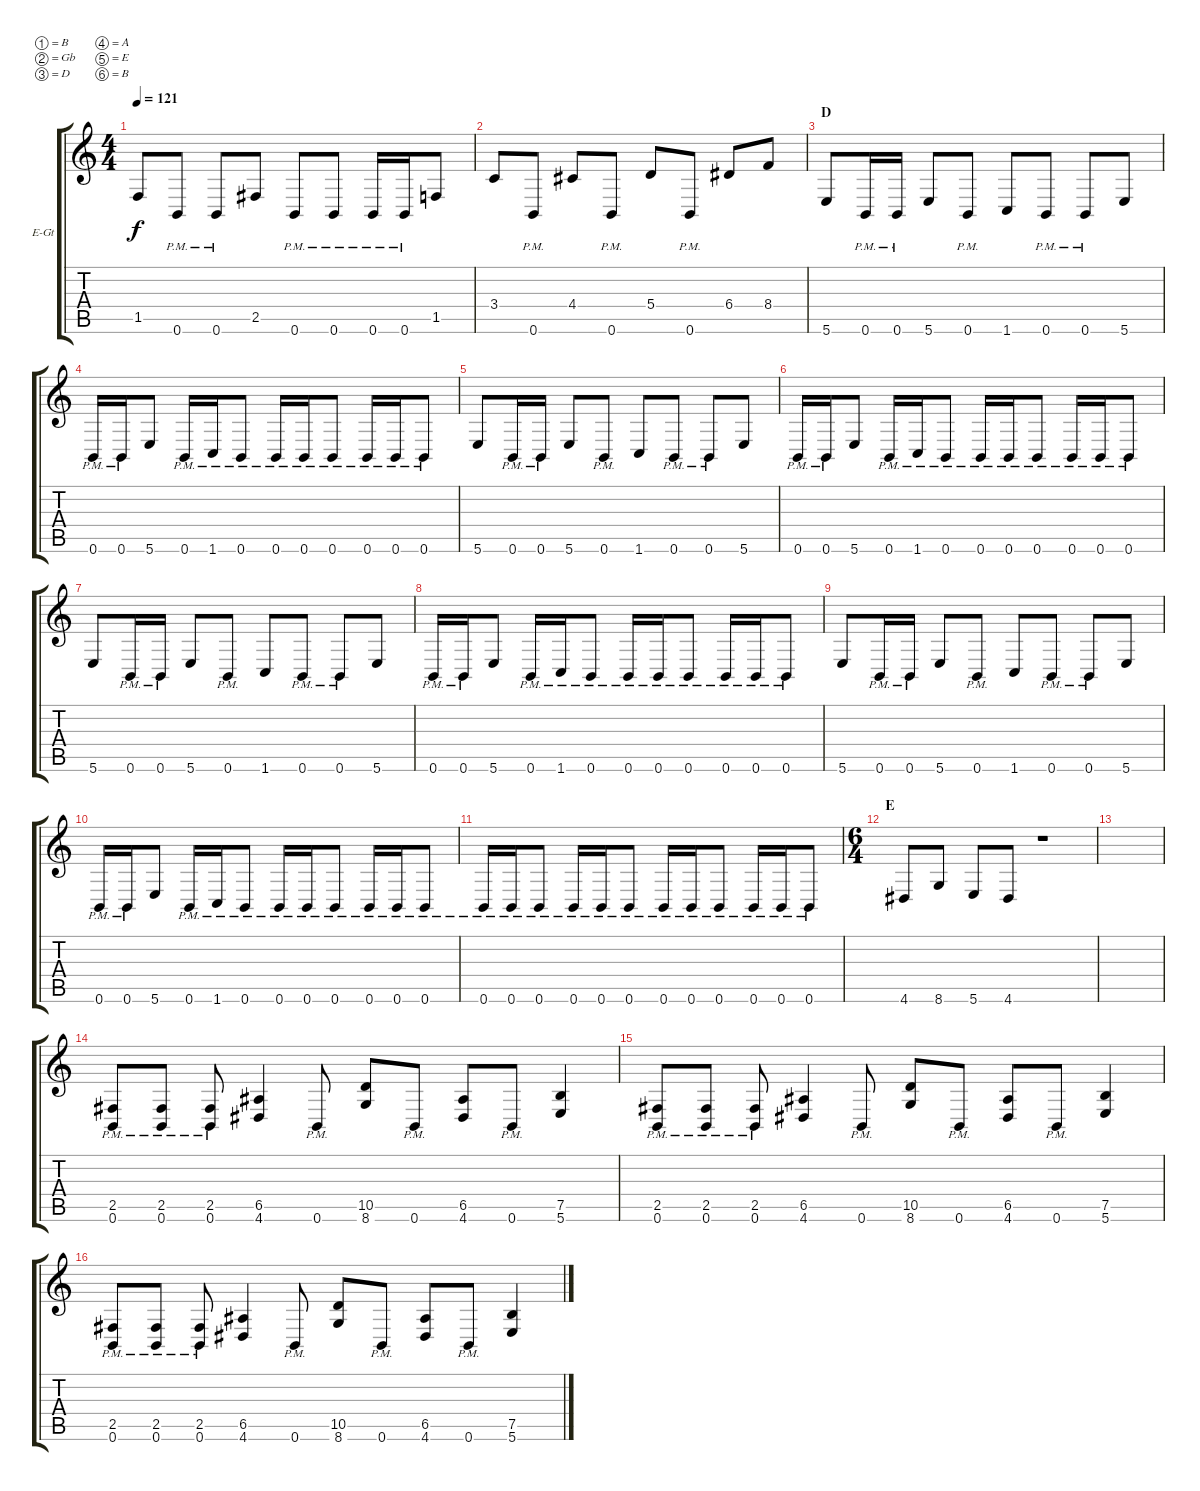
\bracketExtendMode groupsimilarinstruments
\firstSystemTrackNameOrientation horizontal
\otherSystemsTrackNameOrientation horizontal
\track ("Electric Guitar 2" "E-Gt") {instrument distortionguitar}
\staff {score tabs}
\tuning (B3 Gb3 D3 A2 E2 B1)
\ts (4 4)
\tempo 121
\clef g2
\ks c
1.5.8{dy f} 0.6{pm}.8 0.6{pm}.8 2.5.8 0.6{pm}.8 0.6{pm}.8 0.6{pm}.16 0.6{pm}.16 1.5.8 |
3.4.8 0.6{pm}.8 4.4.8 0.6{pm}.8 5.4.8 0.6{pm}.8 6.4.8 8.4.8 |
\section ("" "D")
5.6.8 0.6{pm}.16 0.6{pm}.16 5.6.8 0.6{pm}.8 1.6.8 0.6{pm}.8 0.6{pm}.8 5.6.8 |
0.6{pm}.16 0.6{pm}.16 5.6.8 0.6{pm}.16 1.6{pm}.16 0.6{pm}.8 0.6{pm}.16 0.6{pm}.16 0.6{pm}.8 0.6{pm}.16 0.6{pm}.16 0.6{pm}.8 |
5.6.8 0.6{pm}.16 0.6{pm}.16 5.6.8 0.6{pm}.8 1.6.8 0.6{pm}.8 0.6{pm}.8 5.6.8 |
0.6{pm}.16 0.6{pm}.16 5.6.8 0.6{pm}.16 1.6{pm}.16 0.6{pm}.8 0.6{pm}.16 0.6{pm}.16 0.6{pm}.8 0.6{pm}.16 0.6{pm}.16 0.6{pm}.8 |
5.6.8 0.6{pm}.16 0.6{pm}.16 5.6.8 0.6{pm}.8 1.6.8 0.6{pm}.8 0.6{pm}.8 5.6.8 |
0.6{pm}.16 0.6{pm}.16 5.6.8 0.6{pm}.16 1.6{pm}.16 0.6{pm}.8 0.6{pm}.16 0.6{pm}.16 0.6{pm}.8 0.6{pm}.16 0.6{pm}.16 0.6{pm}.8 |
5.6.8 0.6{pm}.16 0.6{pm}.16 5.6.8 0.6{pm}.8 1.6.8 0.6{pm}.8 0.6{pm}.8 5.6.8 |
0.6{pm}.16 0.6{pm}.16 5.6.8 0.6{pm}.16 1.6{pm}.16 0.6{pm}.8 0.6{pm}.16 0.6{pm}.16 0.6{pm}.8 0.6{pm}.16 0.6{pm}.16 0.6{pm}.8 |
0.6{pm}.16 0.6{pm}.16 0.6{pm}.8 0.6{pm}.16 0.6{pm}.16 0.6{pm}.8 0.6{pm}.16 0.6{pm}.16 0.6{pm}.8 0.6{pm}.16 0.6{pm}.16 0.6{pm}.8 |
\ts (6 4)
\section ("" "E")
4.6.8 8.6.8 5.6.8 4.6.8 r.1 |
|
(0.6{pm} 2.5{pm}).8 (0.6{pm} 2.5{pm}).8 (0.6{pm} 2.5{pm}).8 (4.6 6.5).4 0.6{pm}.8 (8.6 10.5).8 0.6{pm}.8 (4.6 6.5).8 0.6{pm}.8 (5.6 7.5).4 |
(0.6{pm} 2.5{pm}).8 (0.6{pm} 2.5{pm}).8 (0.6{pm} 2.5{pm}).8 (4.6 6.5).4 0.6{pm}.8 (8.6 10.5).8 0.6{pm}.8 (4.6 6.5).8 0.6{pm}.8 (5.6 7.5).4 |
(0.6{pm} 2.5{pm}).8 (0.6{pm} 2.5{pm}).8 (0.6{pm} 2.5{pm}).8 (4.6 6.5).4 0.6{pm}.8 (8.6 10.5).8 0.6{pm}.8 (4.6 6.5).8 0.6{pm}.8 (5.6 7.5).4
